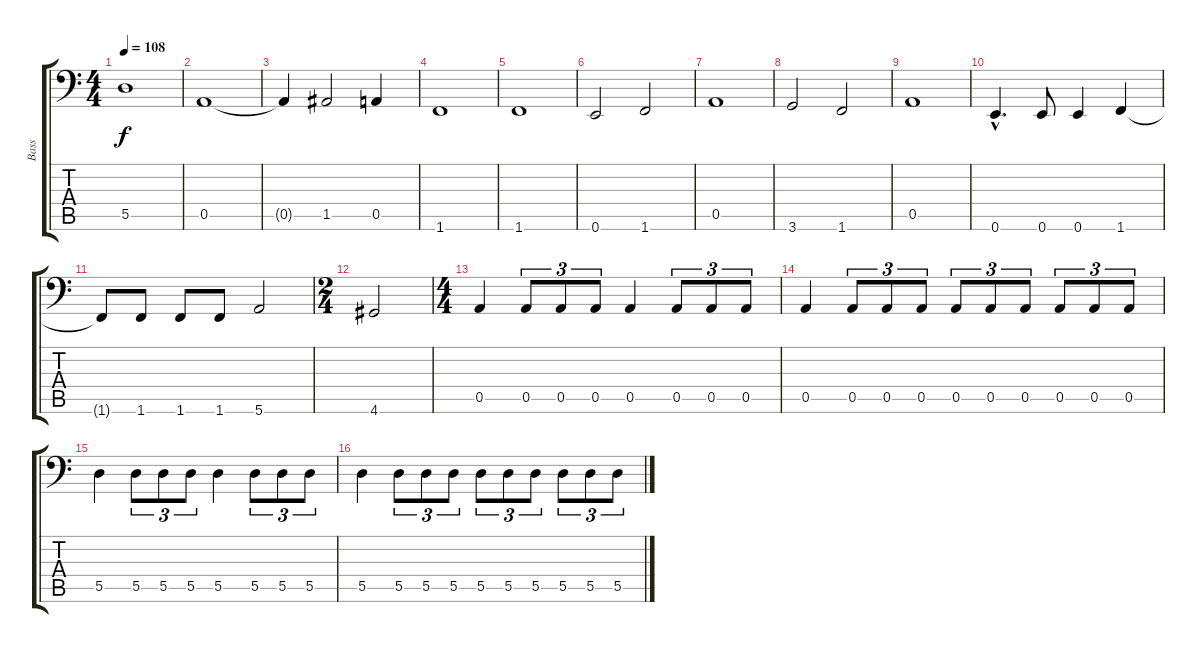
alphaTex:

\track ("Bass" "Bass") {instrument electricbassfinger}
\staff {score tabs}
\tuning (E3 B2 G2 D2 A1 E1) {hide}
\ts (4 4)
\tempo 108
\clef f4
\ks c
5.5{t}.1{dy f} |
0.5.1 |
0.5{t}.4 1.5.2 0.5.4 |
1.6.1 |
1.6.1 |
0.6.2 1.6.2 |
0.5.1 |
3.6.2 1.6.2 |
0.5.1 |
0.6{hac}.4{d} 0.6.8 0.6.4 1.6.4 |
1.6{t}.8 1.6.8 1.6.8 1.6.8 5.6.2 |
\ts (2 4)
4.6.2 |
\ts (4 4)
0.5.4 0.5.8{tu (3 2)} 0.5.8{tu (3 2)} 0.5.8{tu (3 2)} 0.5.4 0.5.8{tu (3 2)} 0.5.8{tu (3 2)} 0.5.8{tu (3 2)} |
0.5.4 0.5.8{tu (3 2)} 0.5.8{tu (3 2)} 0.5.8{tu (3 2)} 0.5.8{tu (3 2)} 0.5.8{tu (3 2)} 0.5.8{tu (3 2)} 0.5.8{tu (3 2)} 0.5.8{tu (3 2)} 0.5.8{tu (3 2)} |
5.5.4 5.5.8{tu (3 2)} 5.5.8{tu (3 2)} 5.5.8{tu (3 2)} 5.5.4 5.5.8{tu (3 2)} 5.5.8{tu (3 2)} 5.5.8{tu (3 2)} |
5.5.4 5.5.8{tu (3 2)} 5.5.8{tu (3 2)} 5.5.8{tu (3 2)} 5.5.8{tu (3 2)} 5.5.8{tu (3 2)} 5.5.8{tu (3 2)} 5.5.8{tu (3 2)} 5.5.8{tu (3 2)} 5.5.8{tu (3 2)}
